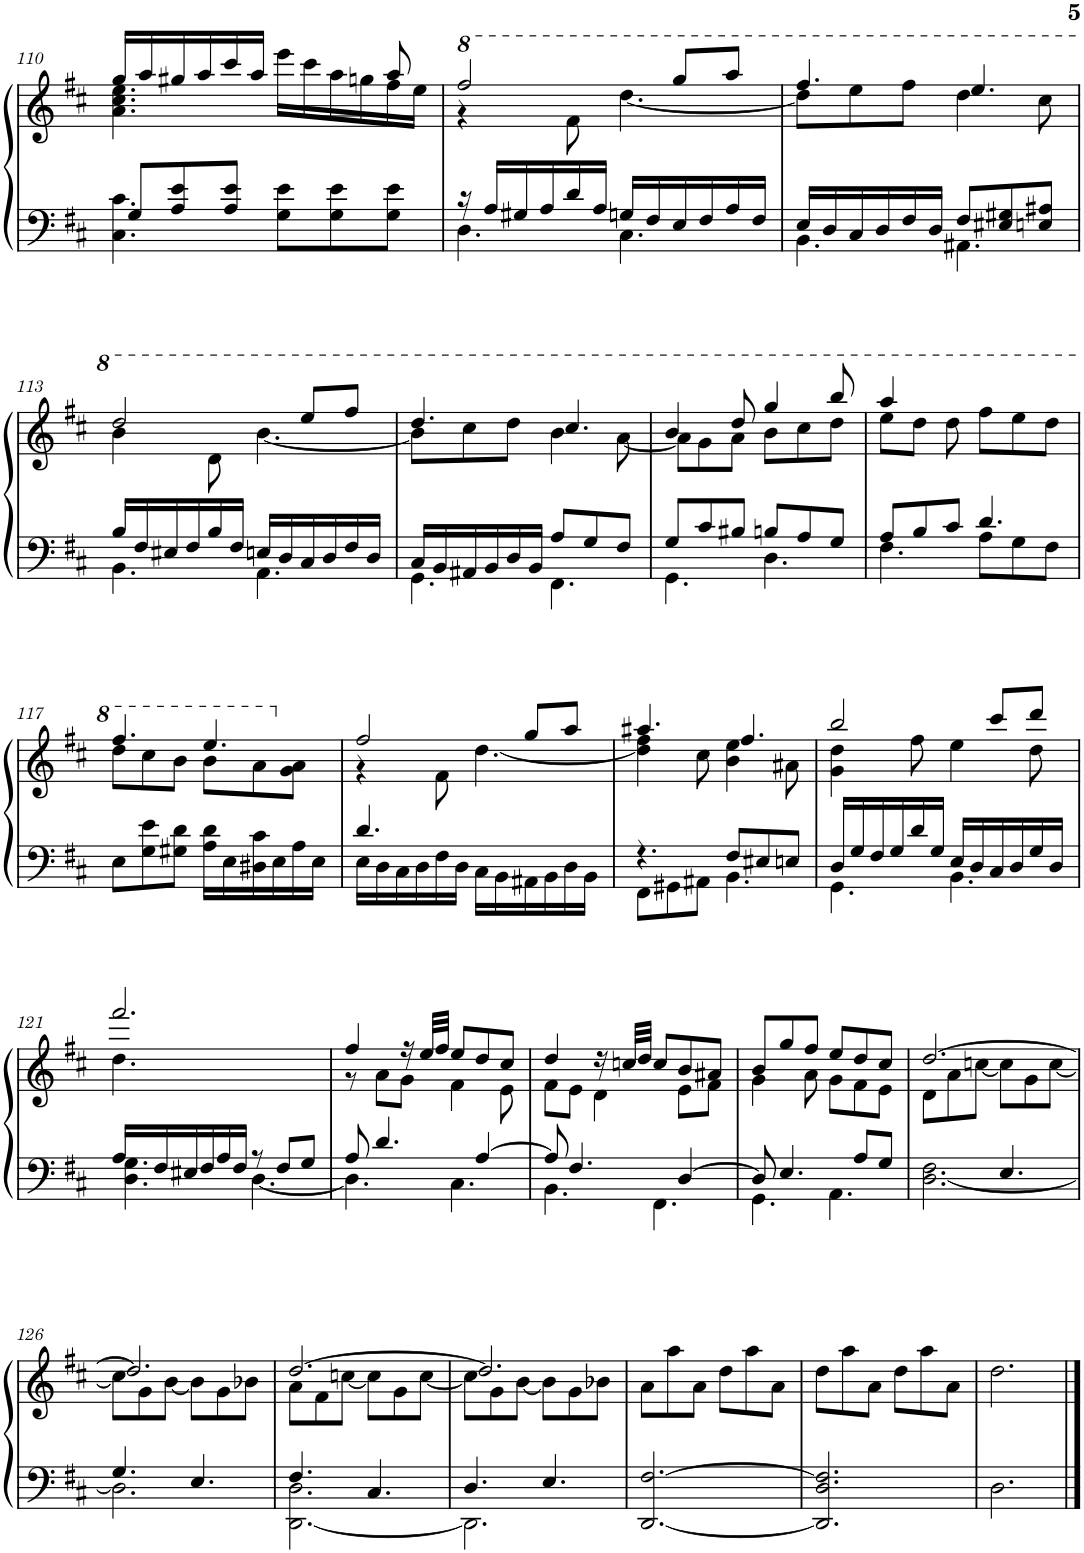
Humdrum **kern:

**kern	**kern
*part1	*part1
*staff2	*staff1
*I"Piano	*
*I'Pno.	*
!!LO:PB:g=z
*clefF4	*clefG2
*k[f#c#]	*k[f#c#]
*M6/8	*M6/8
=110	=110
*^	*^
8G/L	4.C#\ 4.c#\	16gg/LL	4.a\ 4.cc#\ 4.ee\
.	.	16aa/	.
8A/ 8e/	.	16gg#X/	.
.	.	16aa/	.
8A/ 8e/J	.	16ccc#/	.
.	.	16aa/JJ	.
8G\ 8e\L	4.ryy	4ryy	16eee\LL
.	.	.	16ccc#\
8G\ 8e\	.	.	16aa\
.	.	.	16ggn\
8G\ 8e\J	.	8aa/	16ff#\
.	.	.	16ee\JJ
=111	=111	=111	=111
*	*	*8va	*
16r	4.D\	2fff#/	4r
16A/LL	.	.	.
16G#X/	.	.	.
16A/	.	.	.
16d/	.	.	8ff#\
16A/JJ	.	.	.
16Gn/LL	4.C#\	.	[4.ddd\
16F#/	.	.	.
16E/	.	8ggg/L	.
16F#/	.	.	.
16A/	.	8aaa/J	.
16F#/JJ	.	.	.
=112	=112	=112	=112
16E/LL	4.BB\	4.fff#/	8ddd\L]
16D/	.	.	.
16C#/	.	.	8eee\
16D/	.	.	.
16F#/	.	.	8fff#\J
16D/JJ	.	.	.
8F#/L	4.AA#X\	4.eee/	4ddd\
8E#X/ 8G#X/	.	.	.
8En/ 8A#X/J	.	.	8ccc#\
!!LO:LB:g=z	!!
=113	=113	=113	=113
16B/LL	4.BB\	2ddd/	4bb\
16F#/	.	.	.
16E#X/	.	.	.
16F#/	.	.	.
16B/	.	.	8dd\
16F#/JJ	.	.	.
16En/LL	4.AA\	.	[4.bb\
16D/	.	.	.
16C#/	.	8eee/L	.
16D/	.	.	.
16F#/	.	8fff#/J	.
16D/JJ	.	.	.
=114	=114	=114	=114
16C#/LL	4.GG\	4.ddd/	8bb\L]
16BB/	.	.	.
16AA#X/	.	.	8ccc#\
16BB/	.	.	.
16D/	.	.	8ddd\J
16BB/JJ	.	.	.
8A/L	4.FF#\	4.ccc#/	4bb\
8G/	.	.	.
8F#/J	.	.	[8aa\
=115	=115	=115	=115
8G/L	4.GG\	4bb/	8aa\L]
8c#/	.	.	8gg\
8B#X/J	.	8ddd/	8aa\J
8Bn/L	4.D\	4ggg/	8bb\L
8A/	.	.	8ccc#\
8G/J	.	8bbb/	8ddd\J
=116	=116	=116	=116
8A/L	4.F#\	4aaa/	8eee\L
8B/	.	.	8ddd\J
8c#/J	.	8ddd\	2ryy
4.d/	8A\L	8fff#\L	.
.	8G\	8eee\	.
.	8F#\J	8ddd\J	.
*v	*v	*	*
!!LO:LB:g=z	!!
=117	=117	=117
8E\L	4.fff#/	8ddd\L
8G\ 8e\	.	8ccc#\
8G#X\ 8d\J	.	8bb\J
16A\ 16d\LL	4.eee/	8bb\L
16E\	.	.
16D#X\ 16c#\	.	8aa\
16E\	.	.
*	*X8va	*
16A\	.	8g\ 8a\J
16E\JJ	.	.
=118	=118	=118
*^	*	*
4.d/	16E\LL	2ff#/	4r
.	16D\	.	.
.	16C#\	.	.
.	16D\	.	.
.	16F#\	.	8f#\
.	16D\JJ	.	.
4.ryy	16C#\LL	.	[4.dd\
.	16BB\	.	.
.	16AA#X\	8gg/L	.
.	16BB\	.	.
.	16D\	8aa/J	.
.	16BB\JJ	.	.
=119	=119	=119	=119
4.r	8FF#\L	4.aa#X/	4dd\] 4ff#\
.	8GG#X\	.	.
.	8AA#X\J	.	8cc#\
8F#/L	4.BB\	4.ff#/	4b\ 4ee\
8E#X/	.	.	.
8En/J	.	.	8a#X\
=120	=120	=120	=120
16D/LL	4.GG\	2bb/	4g\ 4dd\
16G/	.	.	.
16F#/	.	.	.
16G/	.	.	.
16d/	.	.	8ff#\
16G/JJ	.	.	.
16E/LL	4.BB\	.	4ee\
16D/	.	.	.
16C#/	.	8ccc#/L	.
16D/	.	.	.
16G/	.	8ddd/J	8dd\
16D/JJ	.	.	.
!!LO:LB:g=z	!!
=121	=121	=121	=121
16A/LL	4.D\ 4.G\	2.fff#/	4.dd\
16F#/	.	.	.
16E#X/	.	.	.
16F#/	.	.	.
16A/	.	.	.
16F#/JJ	.	.	.
8r	[4.D\	.	4.ryy
8F#/L	.	.	.
8G/J	.	.	.
=122	=122	=122	=122
8A/	4.D\]	4ff#/	8r
4.d/	.	.	8a\L
.	.	16r	8g\J
.	.	32ee/LLL	.
.	.	32ff#/JJJ	.
.	4.C#\	8ee/L	4f#\
[4A/	.	8dd/	.
.	.	8cc#/J	8e\
=123	=123	=123	=123
8A/]	4.BB\	4dd/	8f#\L
4.F#/	.	.	8e\J
.	.	16r	4d\
.	.	32ccn/LLL	.
.	.	32dd/JJJ	.
.	4.FF#\	8cc/L	.
[4D/	.	8b/	8e\L
.	.	8a#X/J	8f#\J
=124	=124	=124	=124
8D/]	4.GG\	8b/L	4g\
4.E/	.	8gg/	.
.	.	8ff#/J	8a\
.	4.AA\	8ee/L	8g\L
8A/L	.	8dd/	8f#\
8G/J	.	8cc#/J	8e\J
=125	=125	=125	=125
4.ryy	[2.D\ 2.F#\	[2.dd/	8d\L
.	.	.	8a\
.	.	.	[8ccn\J
4.E/	.	.	8cc\L]
.	.	.	8g\
.	.	.	[8cc\J
!!LO:LB:g=z	!!
=126	=126	=126	=126
4.G/	2.D\]	2.dd/]	8cc\L]
.	.	.	8g\
.	.	.	[8b\J
4.E/	.	.	8b\L]
.	.	.	8g\
.	.	.	8b-X\J
=127	=127	=127	=127
4.F#/	[2.DD\ 2.D\	[2.dd/	8a\L
.	.	.	8f#\
.	.	.	[8ccn\J
4.C#/	.	.	8cc\L]
.	.	.	8g\
.	.	.	[8cc\J
=128	=128	=128	=128
4.D/	2.DD\]	2.dd/]	8cc\L]
.	.	.	8g\
.	.	.	[8b\J
4.E/	.	.	8b\L]
.	.	.	8g\
.	.	.	8b-X\J
*v	*v	*	*
*	*v	*v
=129	=129
[2.DD/ [2.F#/	8a\L
.	8aa\
.	8a\J
.	8dd\L
.	8aa\
.	8a\J
=130	=130
2.DD/] 2.D/ 2.F#/]	8dd\L
.	8aa\
.	8a\J
.	8dd\L
.	8aa\
.	8a\J
=131	=131
2.D\	2.dd\
==	==
*-	*-
